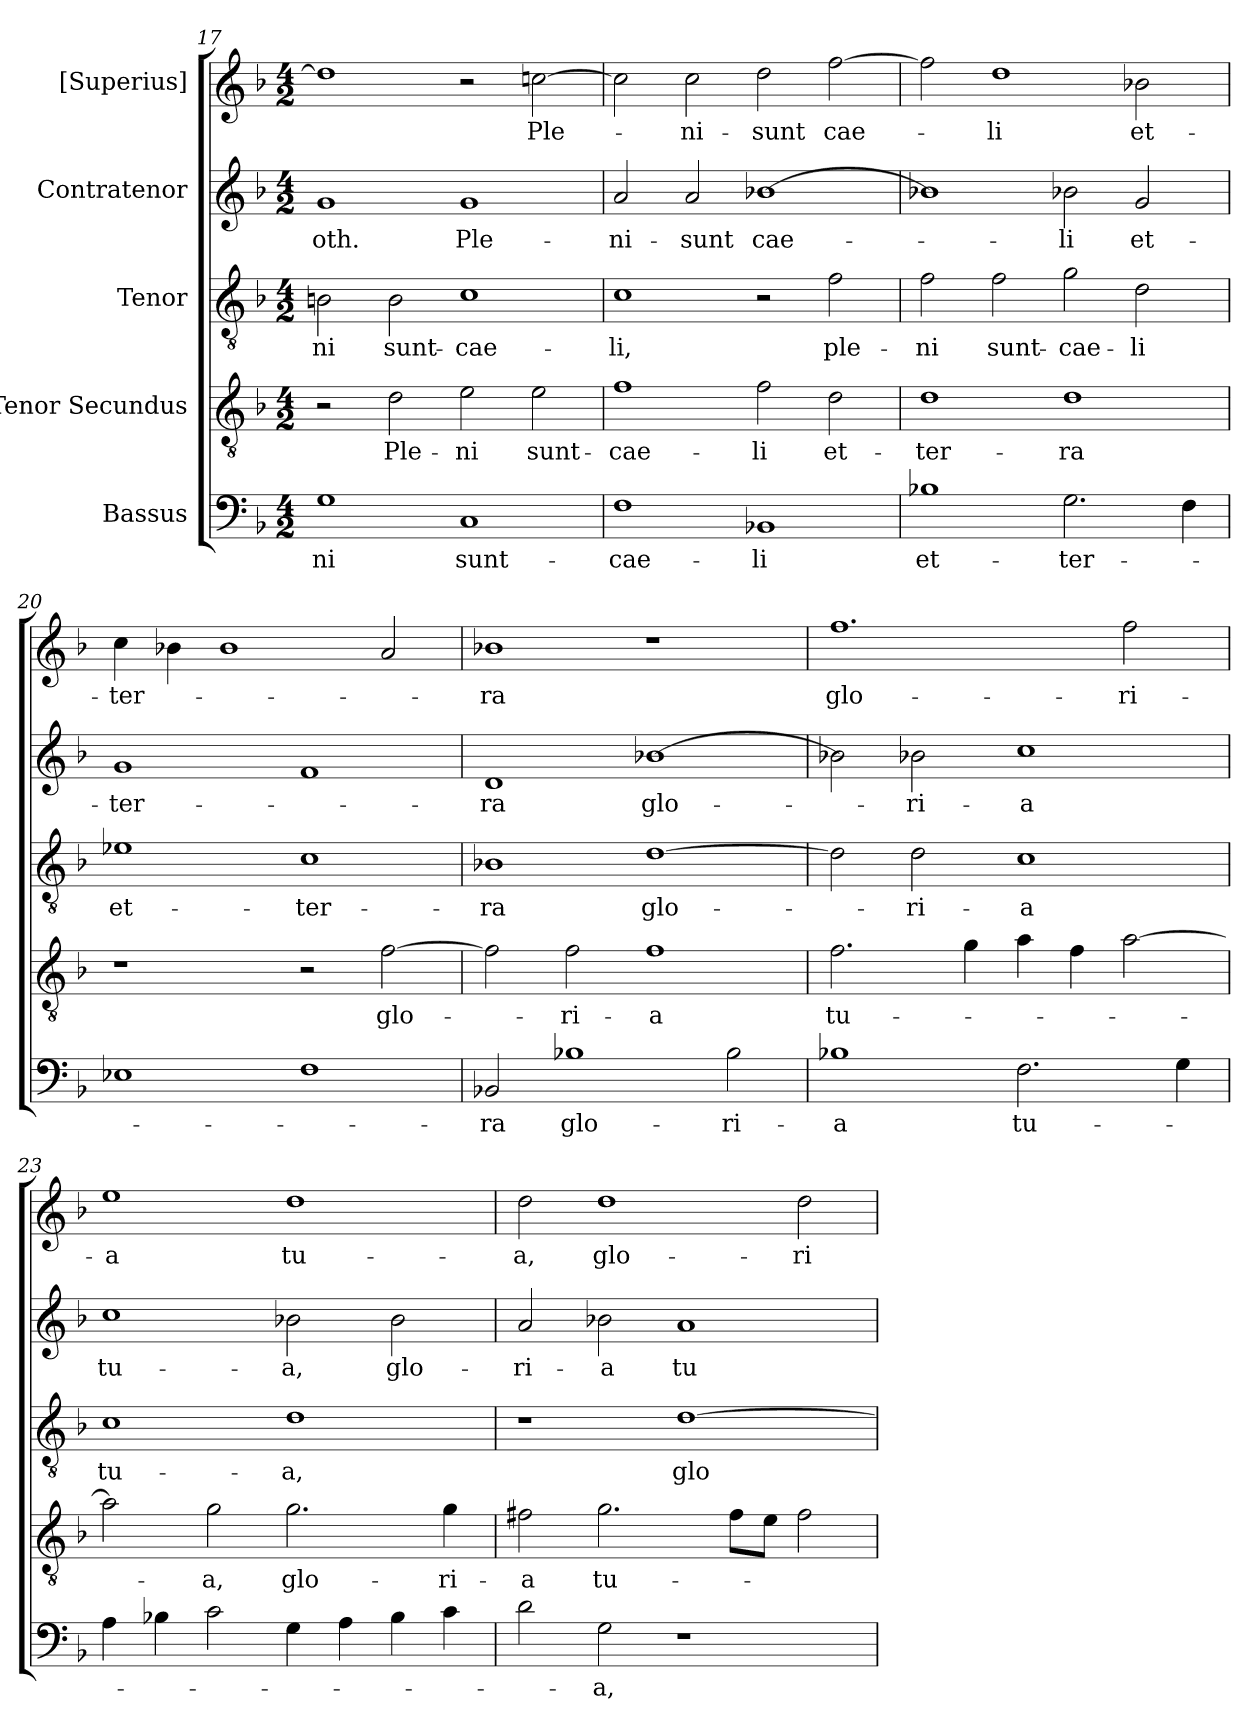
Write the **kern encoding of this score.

**kern	**text	**kern	**text	**kern	**text	**kern	**text	**kern	**text
*part5	*part5	*part4	*part4	*part3	*part3	*part2	*part2	*part1	*part1
*staff5	*staff5	*staff4	*staff4	*staff3	*staff3	*staff2	*staff2	*staff1	*staff1
*I"Bassus	*	*I"Tenor Secundus	*	*I"Tenor	*	*I"Contratenor	*	*I"[Superius]	*
*clefF4	*	*clefGv2	*	*clefGv2	*	*clefG2	*	*clefG2	*
*k[b-]	*	*k[b-]	*	*k[b-]	*	*k[b-]	*	*k[b-]	*
*M4/2	*	*M4/2	*	*M4/2	*	*M4/2	*	*M4/2	*
=17	=17	=17	=17	=17	=17	=17	=17	=17	=17
1G\	-ni	2r	.	2B\	-ni	1g/	-oth.	1dd\]	.
.	.	2d\	Ple-	2B\	sunt-	.	.	.	.
1C/	sunt-	2e\	-ni	1c\	cae-	1g/	Ple-	2r	.
.	.	2e\	sunt-	.	.	.	.	[2ccn\	Ple-
=18	=18	=18	=18	=18	=18	=18	=18	=18	=18
1F\	cae-	1f\	cae-	1c\	-li,	2a/	-ni-	2cc\]	.
.	.	.	.	.	.	2a/	-sunt	2cc\	-ni-
1BB-X/	-li	2f\	-li	2r	.	[1b-X\	cae-	2dd\	-sunt
.	.	2d\	et-	2f\	ple-	.	.	[2ff\	cae-
=19	=19	=19	=19	=19	=19	=19	=19	=19	=19
1B-X\	et-	1d\	ter-	2f\	-ni	1b-X\]	.	2ff\]	.
.	.	.	.	2f\	sunt-	.	.	1dd\	-li
2.G\	ter-	1d\	-ra	2g\	cae-	2b-X\	-li	.	.
.	.	.	.	2d\	-li	2g/	et-	2b-X\	et-
4F\	.	.	.	.	.	.	.	.	.
=20	=20	=20	=20	=20	=20	=20	=20	=20	=20
1E-X\	.	1r	.	1e-X\	et-	1g/	ter-	4cc\	ter-
.	.	.	.	.	.	.	.	4b-X\	.
.	.	.	.	.	.	.	.	1b-\	.
1F\	.	2r	.	1c\	ter-	1f/	.	.	.
.	.	[2f\	glo-	.	.	.	.	2a/	.
=21	=21	=21	=21	=21	=21	=21	=21	=21	=21
2BB-X/	-ra	2f\]	.	1B-X\	-ra	1d/	-ra	1b-X\	-ra
1B-X\	glo-	2f\	-ri-	.	.	.	.	.	.
.	.	1f\	-a	[1d\	glo-	[1b-X\	glo-	1r	.
2B-\	-ri-	.	.	.	.	.	.	.	.
=22	=22	=22	=22	=22	=22	=22	=22	=22	=22
1B-X\	-a	2.f\	tu-	2d\]	.	2b-X\]	.	1.ff\	glo-
.	.	.	.	2d\	-ri-	2b-X\	-ri-	.	.
.	.	4g\	.	.	.	.	.	.	.
2.F\	tu-	4a\	.	1c\	-a	1cc\	-a	.	.
.	.	4f\	.	.	.	.	.	.	.
.	.	[2a\	.	.	.	.	.	2ff\	-ri-
4G\	.	.	.	.	.	.	.	.	.
=23	=23	=23	=23	=23	=23	=23	=23	=23	=23
4A\	.	2a\]	.	1c\	tu-	1cc\	tu-	1ee\	-a
4B-X\	.	.	.	.	.	.	.	.	.
2c\	.	2g\	-a,	.	.	.	.	.	.
4G\	.	2.g\	glo-	1d\	-a,	2b-X\	-a,	1dd\	tu-
4A\	.	.	.	.	.	.	.	.	.
4B-\	.	.	.	.	.	2b-\	glo-	.	.
4c\	.	4g\	-ri-	.	.	.	.	.	.
=24	=24	=24	=24	=24	=24	=24	=24	=24	=24
2d\	.	2f#X\	-a	1r	.	2a/	-ri-	2dd\	-a,
2G\	-a,	2.g\	tu-	.	.	2b-X\	-a	1dd\	glo-
1r	.	.	.	[1d\	glo-	1a/	tu-	.	.
.	.	8f#\L	.	.	.	.	.	.	.
.	.	8e\J	.	.	.	.	.	.	.
.	.	2f#\	.	.	.	.	.	2dd\	-ri-
=	=	=	=	=	=	=	=	=	=
*-	*-	*-	*-	*-	*-	*-	*-	*-	*-
